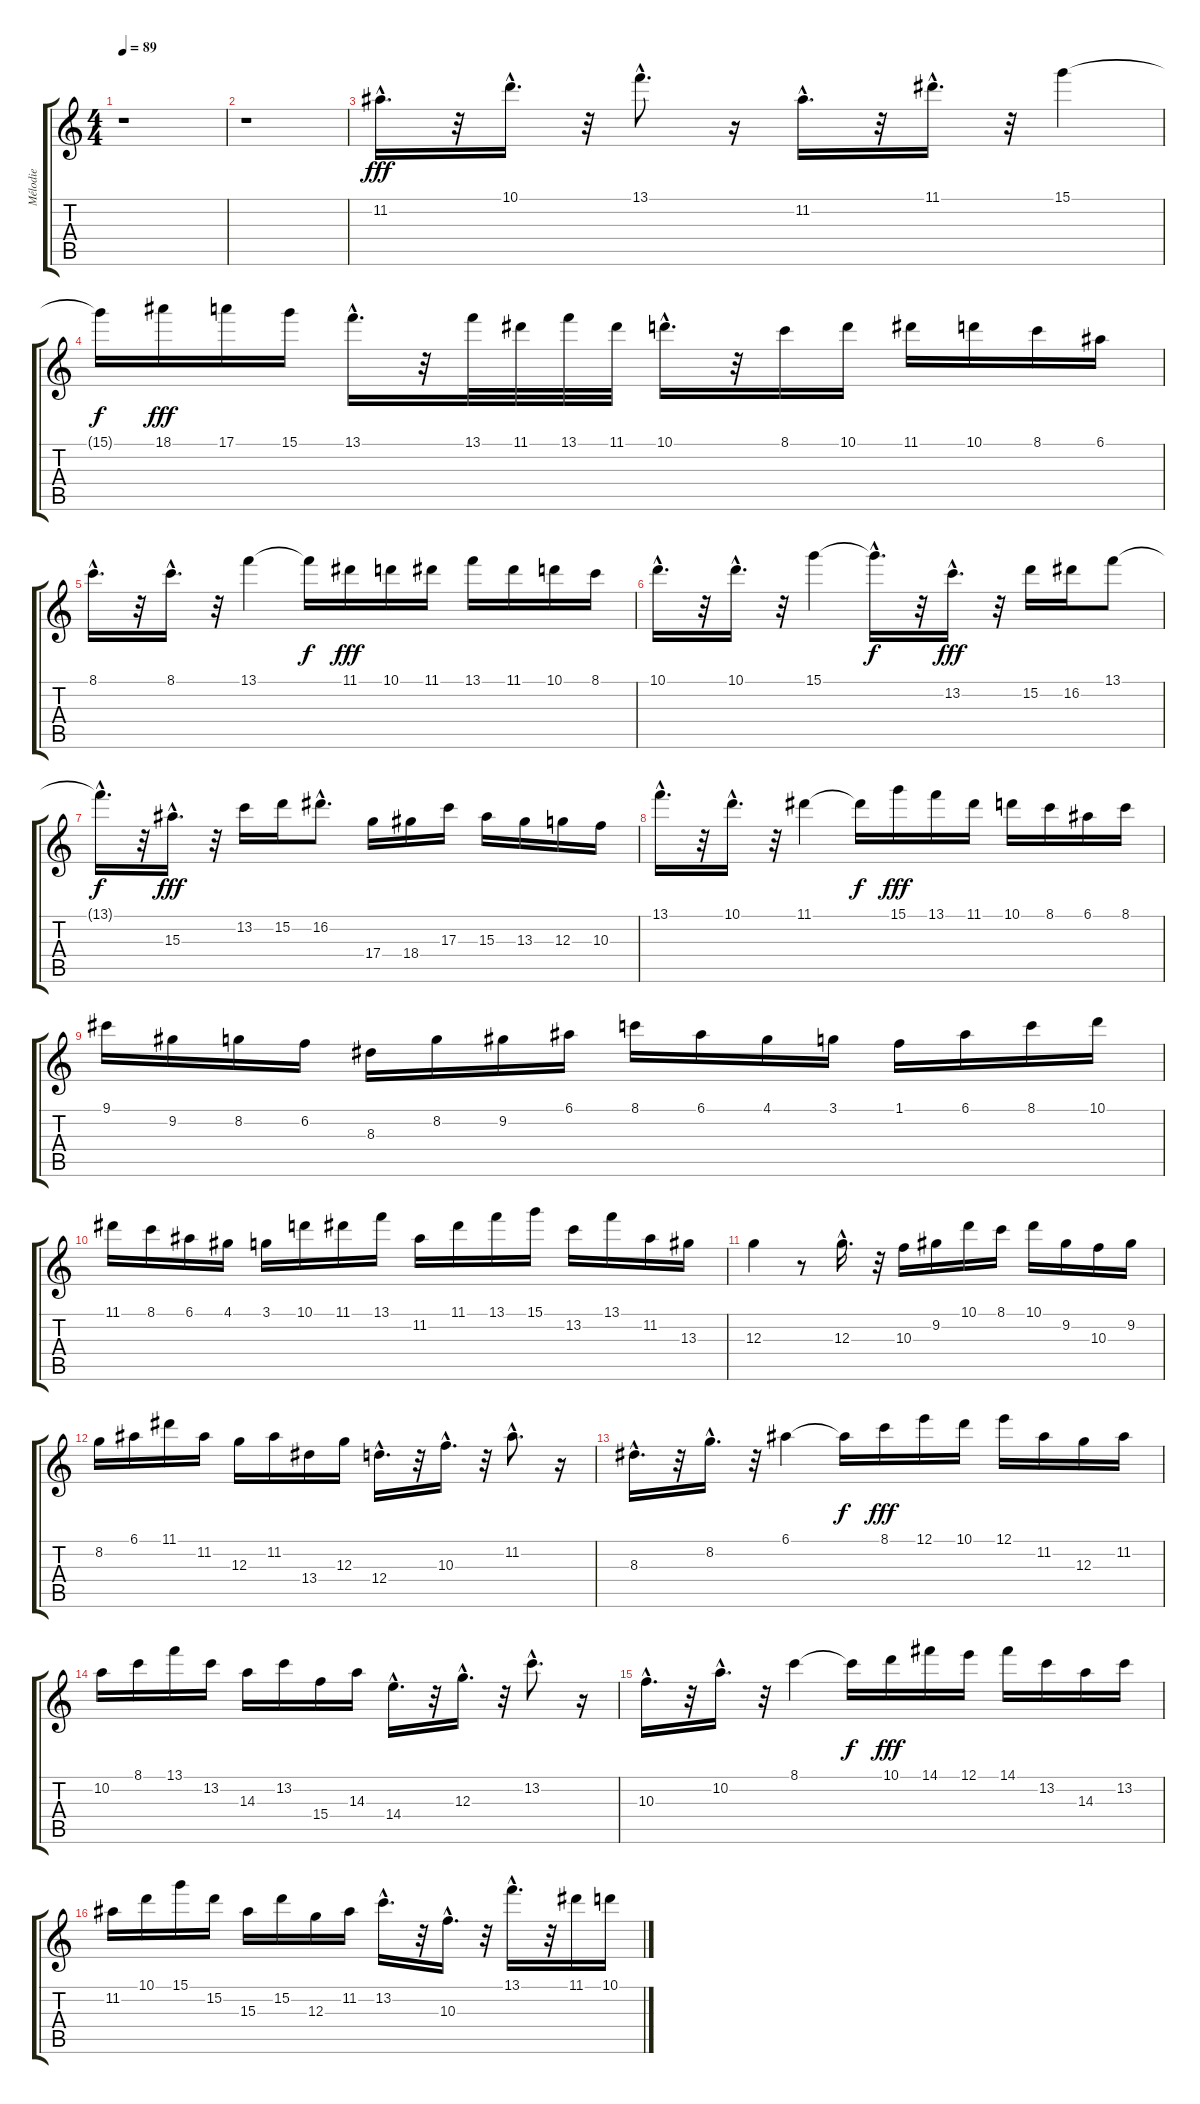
\track ("Mélodie" "Mélodie") {instrument electricguitarclean}
\staff {score tabs}
\tuning (E4 B3 G3 D3 A2 E2) {hide}
\ts (4 4)
\tempo 89
\clef g2
\ks c
r.1{dy fff instrument electricguitarclean} |
r.1 |
11.2{hac}.16{d volume 16} r.32 10.1{hac}.16{d} r.32 13.1{hac}.8{d} r.16 11.2{hac}.16{d} r.32 11.1{hac}.16{d} r.32 15.1.4 |
15.1{t}.16{dy f} 18.1.16{dy fff} 17.1.16 15.1.16 13.1{hac}.16{d} r.32 13.1.32 11.1.32 13.1.32 11.1.32 10.1{hac}.16{d} r.32 8.1.16 10.1.16 11.1.16 10.1.16 8.1.16 6.1.16 |
8.1{hac}.16{d} r.32 8.1{hac}.16{d} r.32 13.1.4 13.1{t}.16{dy f} 11.1.16{dy fff} 10.1.16 11.1.16 13.1.16 11.1.16 10.1.16 8.1.16 |
10.1{hac}.16{d} r.32 10.1{hac}.16{d} r.32 15.1.4 15.1{hac t}.16{d dy f} r.32 13.2{hac}.16{d dy fff} r.32 15.2.16 16.2.16 13.1.8 |
13.1{hac t}.16{d dy f} r.32 15.3{hac}.16{d dy fff} r.32 13.2.16 15.2.16 16.2{hac}.8{d} 17.4.16 18.4.16 17.3.16 15.3.16 13.3.16 12.3.16 10.3.16 |
13.1{hac}.16{d} r.32 10.1{hac}.16{d} r.32 11.1.4 11.1{t}.16{dy f} 15.1.16{dy fff volume 11} 13.1.16 11.1.16 10.1.16 8.1.16 6.1.16 8.1.16 |
9.1.16 9.2.16 8.2.16 6.2.16 8.3.16 8.2.16 9.2.16 6.1.16 8.1.16 6.1.16 4.1.16 3.1.16 1.1.16 6.1.16 8.1.16 10.1.16 |
11.1.16 8.1.16 6.1.16 4.1.16 3.1.16 10.1.16 11.1.16 13.1.16 11.2.16 11.1.16 13.1.16 15.1.16 13.2.16 13.1.16 11.2.16 13.3.16 |
12.3.4 r.8 12.3{hac}.16{d} r.32 10.3.16 9.2.16 10.1.16 8.1.16 10.1.16 9.2.16 10.3.16 9.2.16 |
8.2.16 6.1.16 11.1.16 11.2.16 12.3.16 11.2.16 13.4.16 12.3.16 12.4{hac}.16{d} r.32 10.3{hac}.16{d} r.32 11.2{hac}.8{d} r.16 |
8.3{hac}.16{d} r.32 8.2{hac}.16{d} r.32 6.1.4 6.1{t}.16{dy f} 8.1.16{dy fff} 12.1.16 10.1.16 12.1.16 11.2.16 12.3.16 11.2.16 |
10.2.16 8.1.16 13.1.16 13.2.16 14.3.16 13.2.16 15.4.16 14.3.16 14.4{hac}.16{d} r.32 12.3{hac}.16{d} r.32 13.2{hac}.8{d} r.16 |
10.3{hac}.16{d} r.32 10.2{hac}.16{d} r.32 8.1.4 8.1{t}.16{dy f} 10.1.16{dy fff} 14.1.16 12.1.16 14.1.16 13.2.16 14.3.16 13.2.16 |
11.2.16 10.1.16 15.1.16 15.2.16 15.3.16 15.2.16 12.3.16 11.2.16 13.2{hac}.16{d} r.32 10.3{hac}.16{d} r.32 13.1{hac}.16{d} r.32 11.1.16 10.1.16
